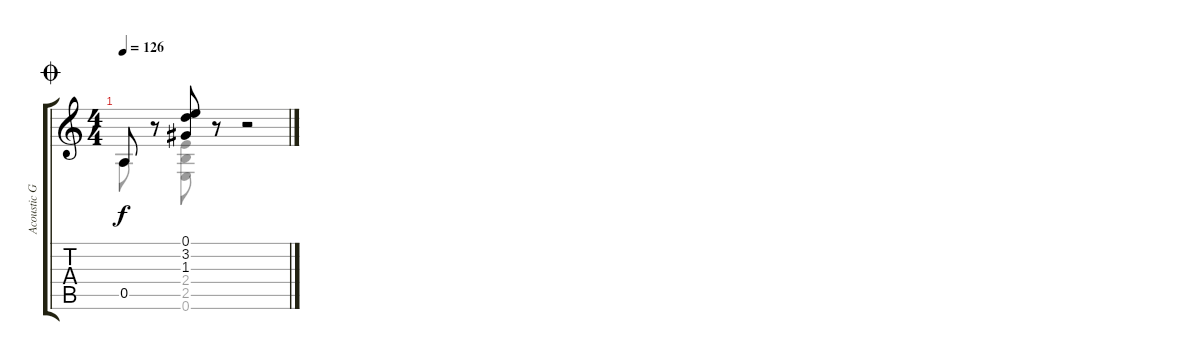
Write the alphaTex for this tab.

\track ("Acoustic Guitar (nylon)" "Acoustic G") {instrument acousticguitarnylon}
\staff {score tabs}
\tuning (E4 B3 G3 D3 A2 E2) {hide}
\voice
\ts (4 4)
\jump coda
\tempo 126
\clef g2
\ks c
0.5.8{dy f} r.8 (0.1 3.2 1.3).8 r.8 r.2
\voice
\clef g2
\ottava regular
\simile none
\ks c
0.5.8{dy f} r.8 (2.4 2.5 0.6).8 r.8 r.2
